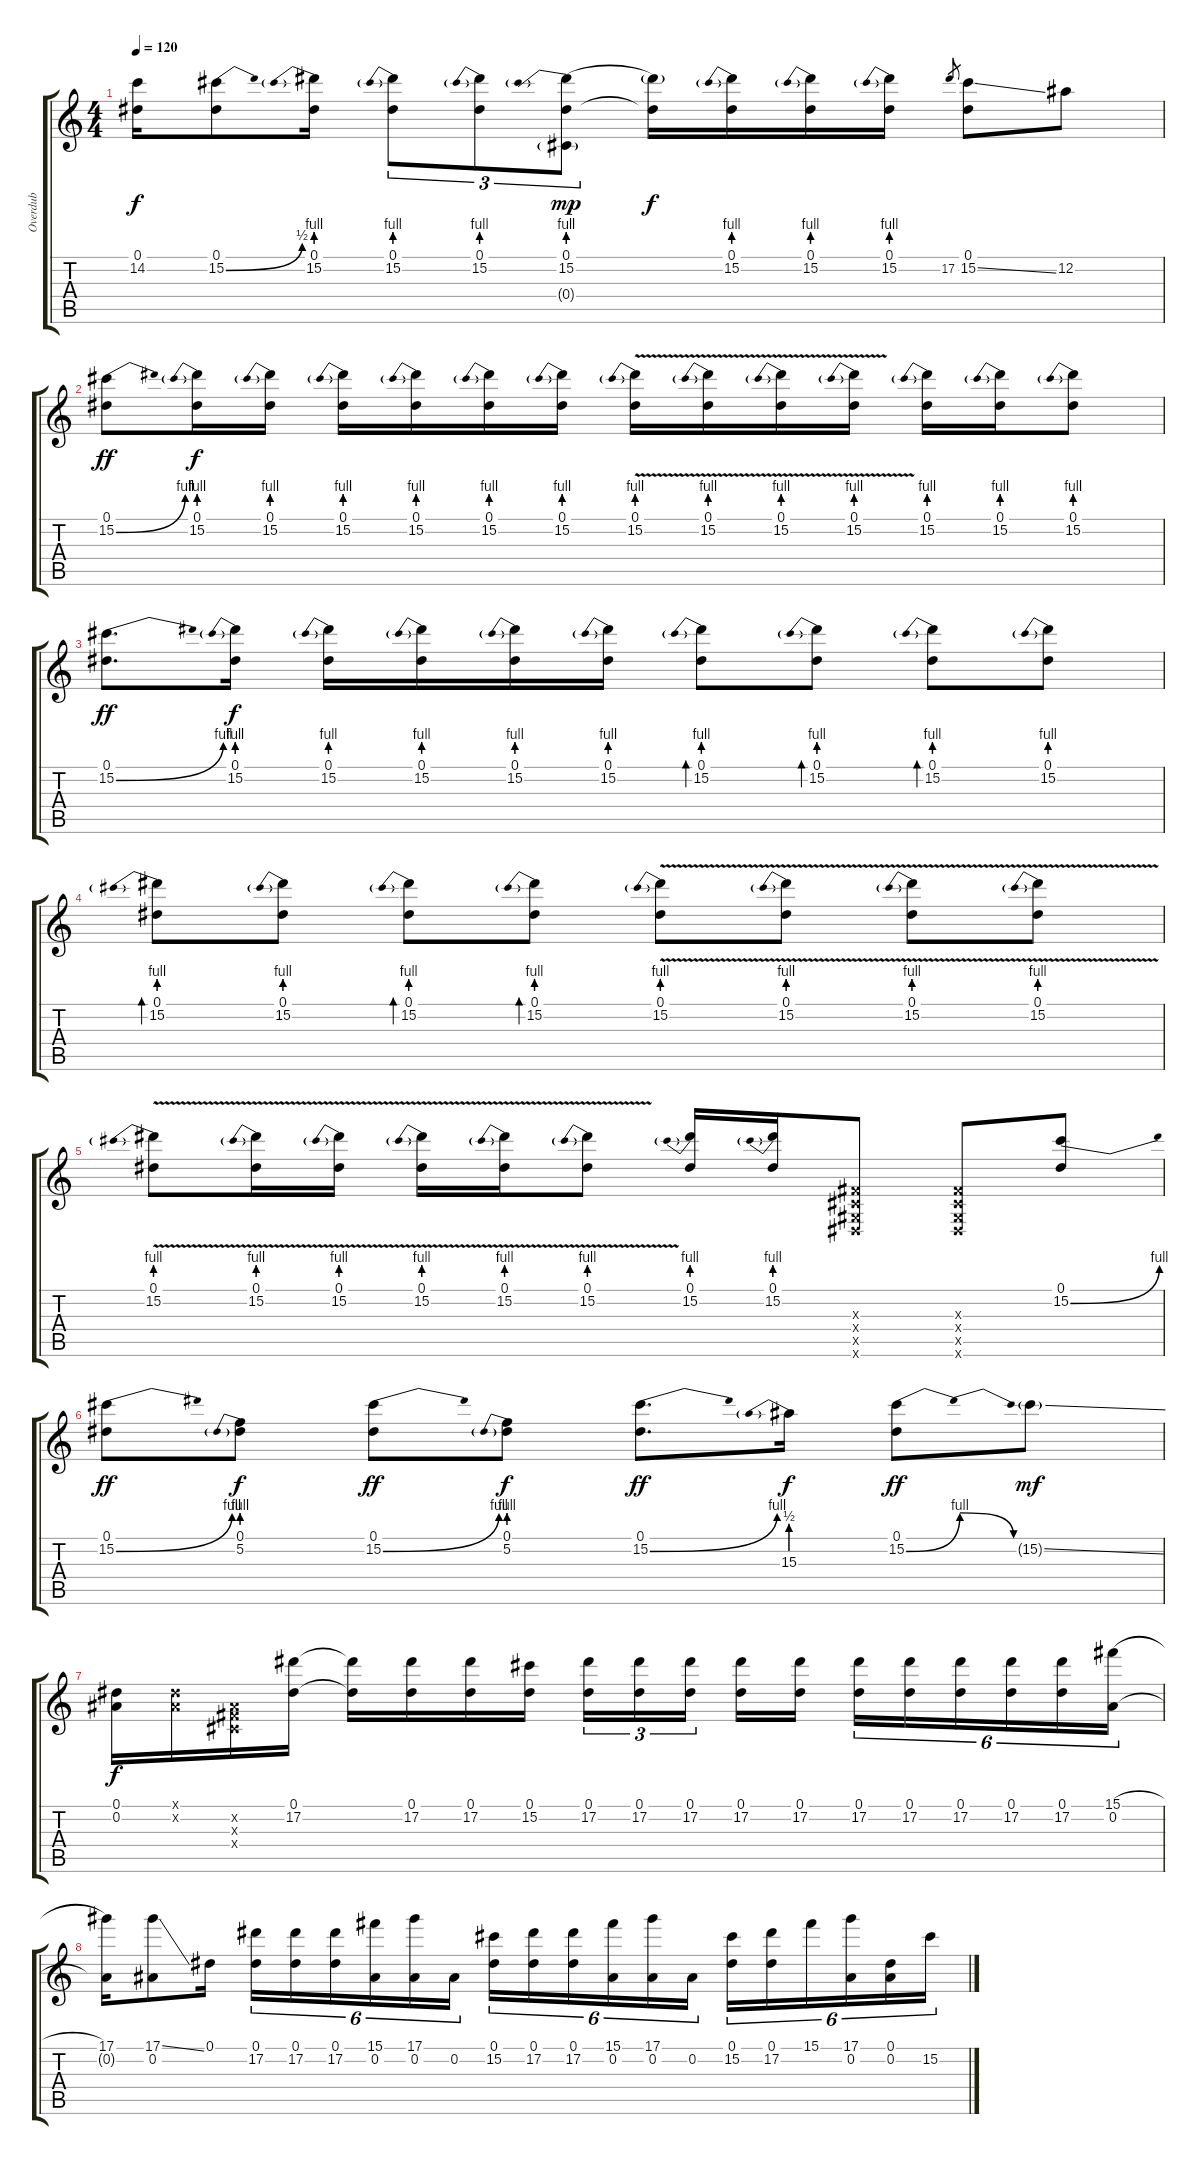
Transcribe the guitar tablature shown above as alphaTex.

\track ("Overdub" "Overdub") {instrument fretlessbass}
\staff {score tabs}
\tuning (Eb4 Bb3 Gb3 Db3 Ab2 Eb2) {hide}
\ts (4 4)
\tempo 120
\clef g2
\ks c
(0.1 14.2).16{dy f} (0.1 15.2{be (bend 0 0 60 2)}).8 (0.1 15.2{be (prebend 0 4 60 4)}).16 (0.1 15.2{be (prebend 0 4 60 4)}).8{tu (3 2)} (0.1 15.2{be (prebend 0 4 60 4)}).8{tu (3 2)} (0.1 15.2{be (prebend 0 4 60 4)} 0.4{g}).8{tu (3 2) dy mp} (0.1{t} 15.2{t}).16{dy f} (0.1 15.2{be (prebend 0 4 60 4)}).16 (0.1 15.2{be (prebend 0 4 60 4)}).16 (0.1 15.2{be (prebend 0 4 60 4)}).16 17.2.8{gr} (0.1 15.2{ss}).8 12.2.8 |
(0.1 15.2{be (bend 0 0 60 4)}).8{dy ff} (0.1 15.2{be (prebend 0 4 60 4)}).16{dy f} (0.1 15.2{be (prebend 0 4 60 4)}).16 (0.1 15.2{be (prebend 0 4 60 4)}).16 (0.1 15.2{be (prebend 0 4 60 4)}).16 (0.1 15.2{be (prebend 0 4 60 4)}).16 (0.1 15.2{be (prebend 0 4 60 4)}).16 (0.1{v} 15.2{be (prebend 0 4 60 4) v}).16 (0.1{v} 15.2{be (prebend 0 4 60 4) v}).16 (0.1{v} 15.2{be (prebend 0 4 60 4) v}).16 (0.1{v} 15.2{be (prebend 0 4 60 4) v}).16 (0.1 15.2{be (prebend 0 4 60 4)}).16 (0.1 15.2{be (prebend 0 4 60 4)}).16 (0.1 15.2{be (prebend 0 4 60 4)}).8 |
(0.1 15.2{be (bend 0 0 60 4)}).8{d dy ff} (0.1 15.2{be (prebend 0 4 60 4)}).16{dy f} (0.1 15.2{be (prebend 0 4 60 4)}).16 (0.1 15.2{be (prebend 0 4 60 4)}).16 (0.1 15.2{be (prebend 0 4 60 4)}).16 (0.1 15.2{be (prebend 0 4 60 4)}).16 (0.1 15.2{be (prebend 0 4 60 4)}).8{bd 240} (0.1 15.2{be (prebend 0 4 60 4)}).8{bd 240} (0.1 15.2{be (prebend 0 4 60 4)}).8{bd 240} (0.1 15.2{be (prebend 0 4 60 4)}).8 |
(0.1 15.2{be (prebend 0 4 60 4)}).8{bd 240} (0.1 15.2{be (prebend 0 4 60 4)}).8 (0.1 15.2{be (prebend 0 4 60 4)}).8{bd 240} (0.1 15.2{be (prebend 0 4 60 4)}).8{bd 240} (0.1{v} 15.2{be (prebend 0 4 60 4) v}).8 (0.1{v} 15.2{be (prebend 0 4 60 4) v}).8 (0.1{v} 15.2{be (prebend 0 4 60 4) v}).8 (0.1{v} 15.2{be (prebend 0 4 60 4) v}).8 |
(0.1{v} 15.2{be (prebend 0 4 60 4) v}).8 (0.1{v} 15.2{be (prebend 0 4 60 4) v}).16 (0.1{v} 15.2{be (prebend 0 4 60 4) v}).16 (0.1{v} 15.2{be (prebend 0 4 60 4) v}).16 (0.1{v} 15.2{be (prebend 0 4 60 4) v}).16 (0.1{v} 15.2{be (prebend 0 4 60 4) v}).8 (0.1 15.2{be (prebend 0 4 60 4)}).16 (0.1 15.2{be (prebend 0 4 60 4)}).16 (0.3{x} 0.4{x} 0.5{x} 0.6{x}).8 (0.3{x} 0.4{x} 0.5{x} 0.6{x}).8 (0.1 15.2{be (bend 0 0 60 4)}).8 |
(0.1 15.2{be (bend 0 0 60 4)}).8{dy ff} (0.1 5.2{be (prebend 0 4 60 4)}).8{dy f} (0.1 15.2{be (bend 0 0 60 4)}).8{dy ff} (0.1 5.2{be (prebend 0 4 60 4)}).8{dy f} (0.1 15.2{be (bend 0 0 60 4)}).8{d dy ff} 15.3{be (prebend 0 2 60 2)}.16{dy f} (0.1 15.2{be (bendrelease 0 0 30 4 45 4 60 0)}).8{dy ff} 15.2{ss g}.8{dy mf} |
(0.1 0.2).16{dy f} (0.1{x} 0.2{x}).16 (0.2{x} 0.3{x} 0.4{x}).16 (0.1 17.2).16 (0.1{t} 17.2{t}).16 (0.1 17.2).16 (0.1 17.2).16 (0.1 15.2).16 (0.1 17.2).16{tu (3 2)} (0.1 17.2).16{tu (3 2)} (0.1 17.2).16{tu (3 2)} (0.1 17.2).16 (0.1 17.2).16 (0.1 17.2).16{tu (6 4)} (0.1 17.2).16{tu (6 4)} (0.1 17.2).16{tu (6 4)} (0.1 17.2).16{tu (6 4)} (0.1 17.2).16{tu (6 4)} (15.1{h} 0.2).16{tu (6 4)} |
(17.1 0.2{t}).16 (17.1{ss} 0.2).8 0.1.16 (0.1 17.2).16{tu (6 4)} (0.1 17.2).16{tu (6 4)} (0.1 17.2).16{tu (6 4)} (15.1 0.2).16{tu (6 4)} (17.1 0.2).16{tu (6 4)} 0.2.16{tu (6 4)} (0.1 15.2).16{tu (6 4)} (0.1 17.2).16{tu (6 4)} (0.1 17.2).16{tu (6 4)} (15.1 0.2).16{tu (6 4)} (17.1 0.2).16{tu (6 4)} 0.2.16{tu (6 4)} (0.1 15.2).16{tu (6 4)} (0.1 17.2).16{tu (6 4)} 15.1.16{tu (6 4)} (17.1 0.2).16{tu (6 4)} (0.1 0.2).16{tu (6 4)} 15.2.16{tu (6 4)}
